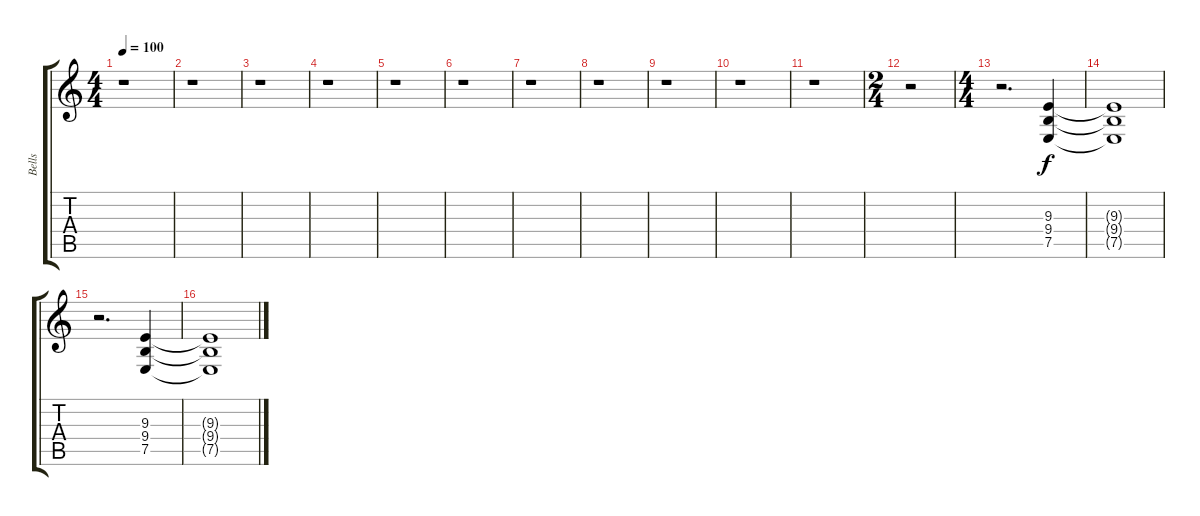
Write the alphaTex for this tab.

\track ("Bells" "Bells") {instrument tubularbells}
\staff {score tabs}
\tuning (E4 B3 G3 D3 A2 E2) {hide}
\ts (4 4)
\tempo 100
\clef g2
\ks c
r.1{dy f} |
r.1 |
r.1 |
r.1 |
r.1 |
r.1 |
r.1 |
r.1 |
r.1 |
r.1 |
r.1 |
\ts (2 4)
r.2 |
\ts (4 4)
r.2{d} (9.3 9.4 7.5).4 |
(9.3{t} 9.4{t} 7.5{t}).1 |
r.2{d} (9.3 9.4 7.5).4 |
(9.3{t} 9.4{t} 7.5{t}).1
